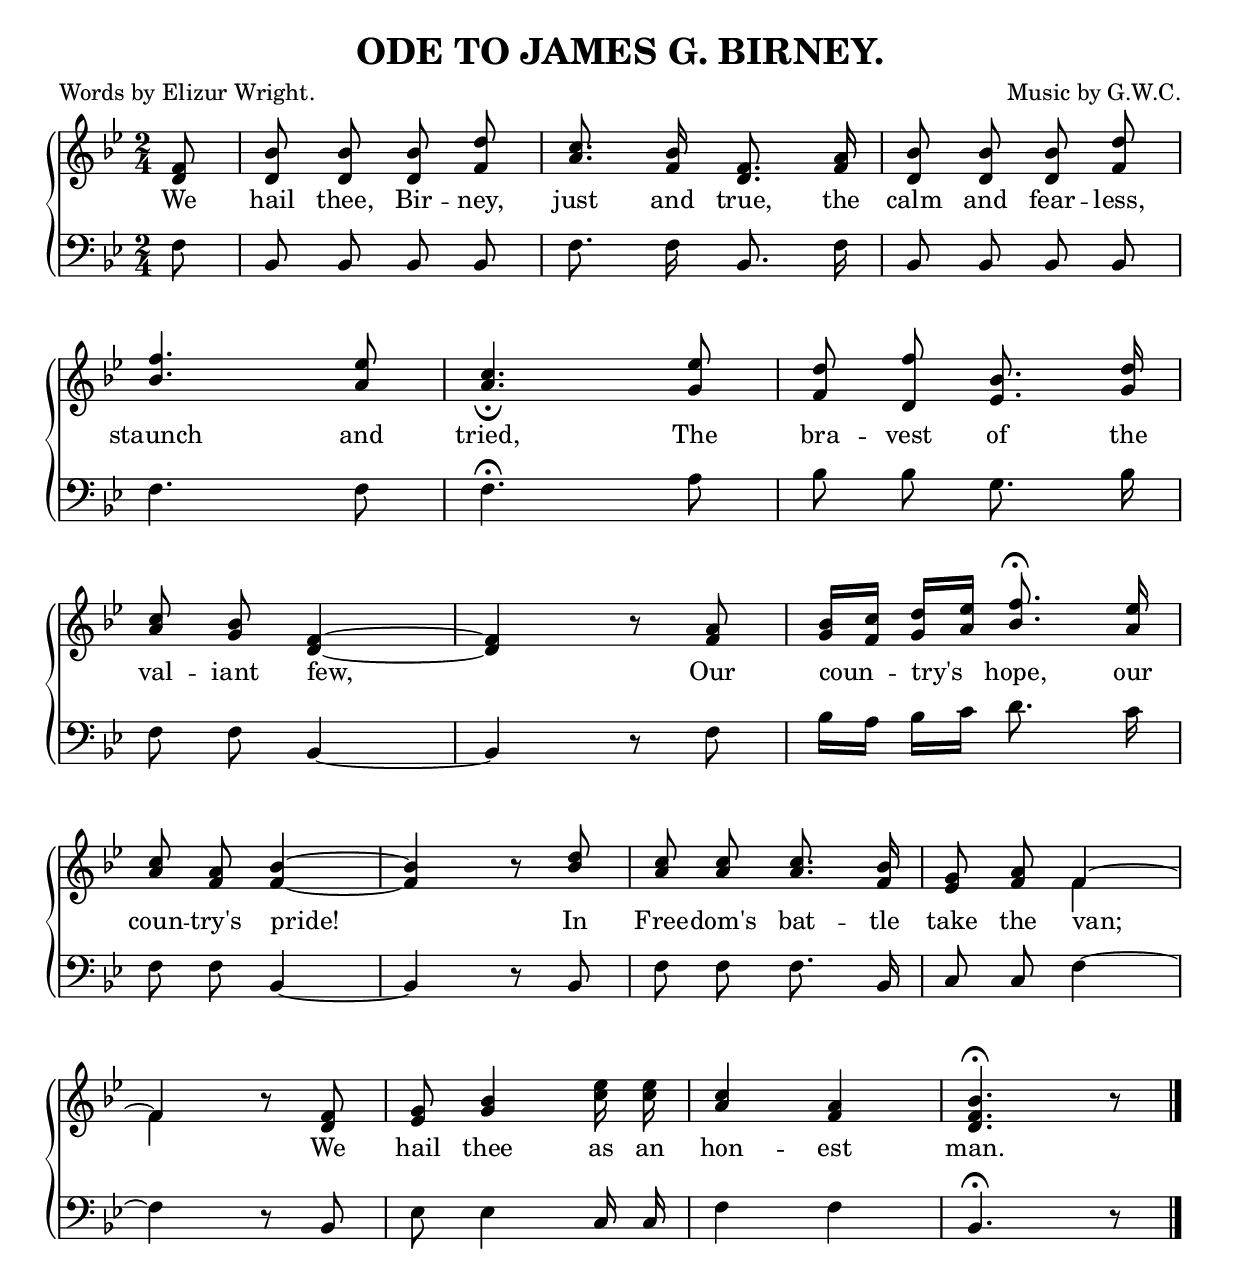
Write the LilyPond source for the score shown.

\version "2.10"
\include "english.ly"

\header {
  title =    "ODE TO JAMES G. BIRNEY."
  poet =     "Words by Elizur Wright."
  composer = "Music by G.W.C."
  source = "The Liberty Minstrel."
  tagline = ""
}

words = \lyricmode {
  We hail thee, Bir -- ney, just and true, the calm and fear -- less,
  staunch and tried, The bra -- vest of the
  val -- iant few, Our coun -- try's hope, our
  coun -- try's pride! In Free -- dom's bat -- tle take the van;
  We hail thee as an hon -- est man.
}

treble = \relative c' {
  \clef treble
  \time 2/4
  \key bf \major
  \autoBeamOff
  \stemUp

  \partial 8 <d f>8 |
  <d bf'> <d bf'> <d bf'> <f d'> |
  <a c>8. <f bf>16 <d f>8. <f a>16 |
  <d bf'>8 <d bf'> <d bf'> <f d'> |

  \break
  <bf f'>4. <a ef'>8 |
  <a c>4._\fermata <g ef'>8 |
  <f d'> <d f'> <ef bf'>8. <g d'>16 |

  \break
  <a c>8 <g bf> <d f>4 ~
  <d f> r8 <f a> |
  <g bf>16[ <f c'>] <g d'>[ <a ef'>] <bf f'>8.^\fermata <a ef'>16 |

  \break
  <a c>8 <f a> <f bf>4 ~
  <f bf> r8 <bf d> |
  <a c> <a c> <a c>8. <f bf>16 |
  <ef g>8 <f a> \voiceOne << { f4 ~ } \context Voice="1" { \voiceTwo \autoBeamOff f4 \oneVoice } >> \oneVoice |

  \break
  \voiceOne << { f4 } \context Voice="1" { \voiceTwo \autoBeamOff f4 \oneVoice } >> \oneVoice r8 \stemUp <d f> |
  <ef g> <g bf>4 \stemDown <c ef>16 <c ef>16 |
  \stemUp <a c>4 <f a> |
  <d f bf>4.^\fermata r8 \bar "|."
}

bass = \relative c {
  \clef bass
  \time 2/4
  \key bf \major
  \autoBeamOff

  \partial 8 f8 |
  bf, bf bf bf |
  f'8. f16 bf,8. f'16 |
  bf,8 bf bf bf |

  \break
  f'4. f8 |
  f4.^\fermata a8 |
  bf bf g8. bf16 |

  \break
  f8 f bf,4 ~
  bf r8 f' |
  bf16[ a] bf[ c] d8. c16 |

  \break
  f,8 f bf,4 ~
  bf r8 bf |
  f' f f8. bf,16 |
  c8 c f4 ~

  \break
  f4 r8 bf, |
  ef ef4 c16 c |
  f4 f |
  bf,4.^\fermata r8 |
}

\score { 
  \new ChoirStaff \with{systemStartDelimiter = #'SystemStartBrace }	
   <<
     \new Staff = "upper" \new Voice = "treble" { \treble } 
     \new Lyrics \lyricsto "treble" { \words }
     \new Staff = "lower"  \new Voice = "bass" { \bass }
   >>
   
   
\layout {
	indent=0
	\context { \Staff \override Rest #'style = #'classical }
	\context { \Score \remove "Bar_number_engraver" }
	\context { \Lyrics \override LyricSpace #'minimum-distance = #2 }	
	  }
	  
\midi { \context { \Score tempoWholesPerMinute = #(ly:make-moment 92 4 ) }}    
}

